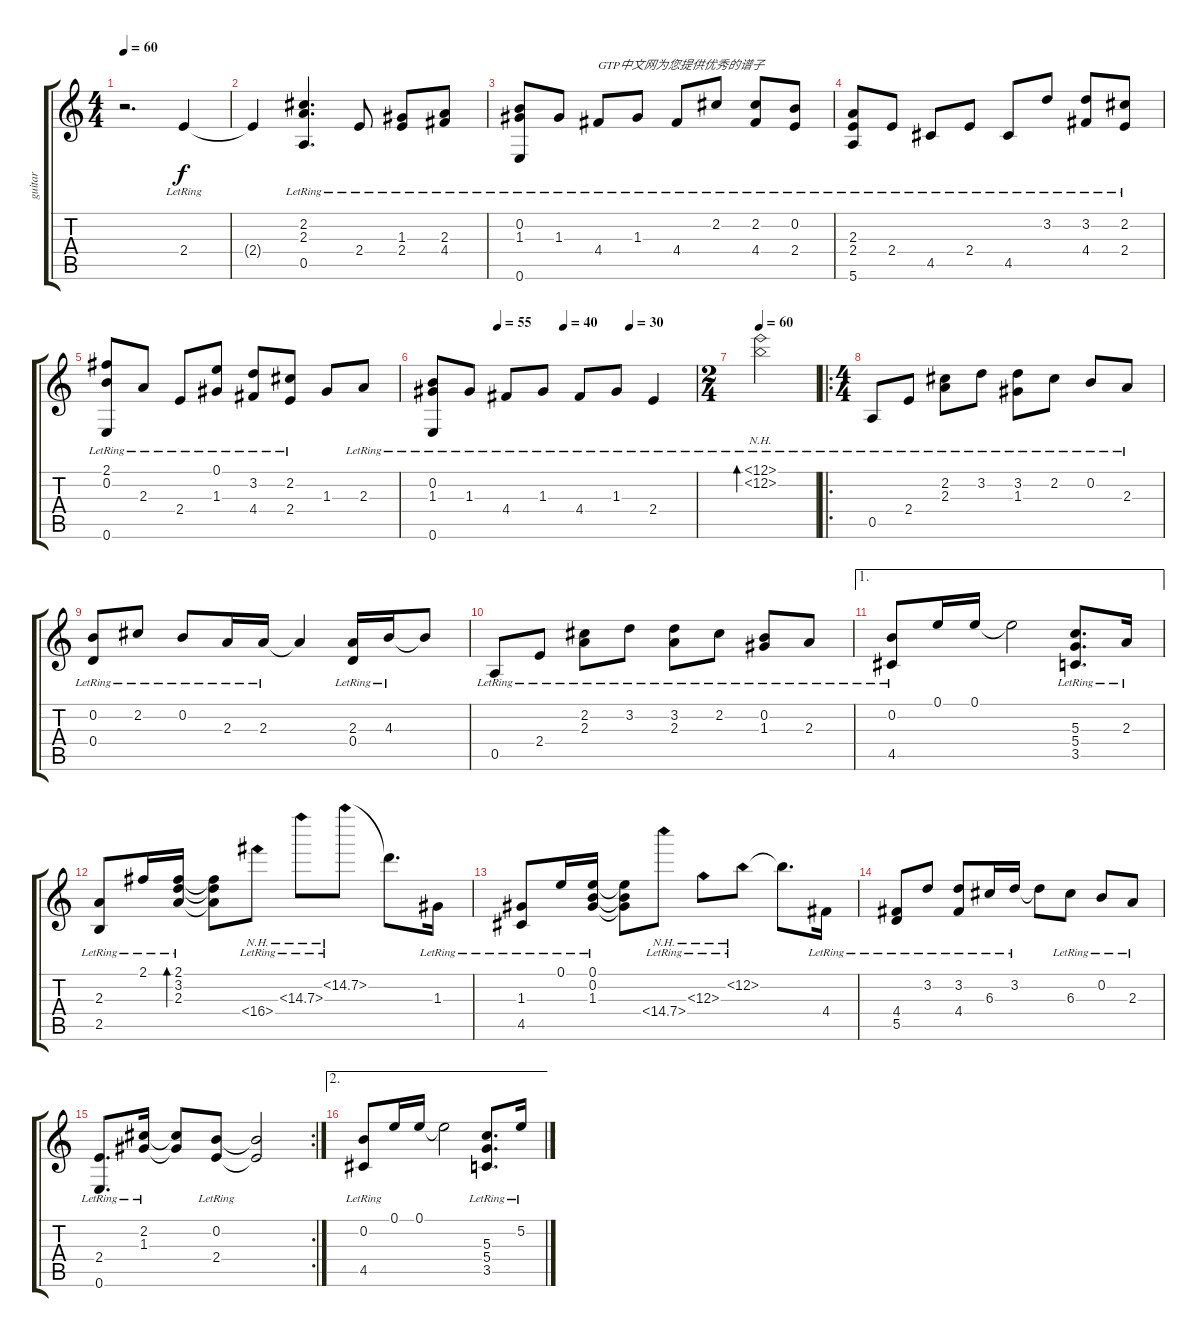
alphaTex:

\track ("guitar" "guitar") {instrument acousticguitarnylon}
\staff {score tabs}
\tuning (E4 B3 G3 D3 A2 E2) {hide}
\ts (4 4)
\tempo 60
\clef g2
\ks c
r.2{d dy f instrument acousticguitarnylon} 2.4{lr}.4 |
2.4{t}.4 (2.2{lr} 2.3{lr} 0.5{lr}).4{d} 2.4{lr}.8 (1.3{lr} 2.4{lr}).8 (2.3{lr} 4.4{lr}).8 |
(0.2{lr} 1.3{lr} 0.6{lr}).8 1.3{lr}.8 4.4{lr}.8{txt "GTP中文网为您提供优秀的谱子"} 1.3{lr}.8 4.4{lr}.8 2.2{lr}.8 (2.2{lr} 4.4{lr}).8 (0.2{lr} 2.4{lr}).8 |
(2.3{lr} 2.4{lr} 5.6{lr}).8 2.4{lr}.8 4.5{lr}.8 2.4{lr}.8 4.5{lr}.8 3.2{lr}.8 (3.2{lr} 4.4{lr}).8 (2.2{lr} 2.4{lr}).8 |
(2.1{lr} 0.2{lr} 0.6{lr}).8 2.3{lr}.8 2.4{lr}.8 (0.1{lr} 1.3{lr}).8 (3.2{lr} 4.4{lr}).8 (2.2{lr} 2.4{lr}).8 1.3.8 2.3{lr}.8 |
\tempo (55 0.25)
\tempo (40 0.5)
\tempo (30 0.75)
(0.2{lr} 1.3{lr} 0.6{lr}).8 1.3{lr}.8 4.4{lr}.8 1.3{lr}.8 4.4{lr}.8 1.3{lr}.8 2.4{lr}.4 |
\ts (2 4)
\tempo 60
(12.1{nh lr} 12.2{nh lr}).2{bd 120} |
\ro
\ts (4 4)
0.5{lr}.8 2.4{lr}.8 (2.2{lr} 2.3{lr}).8 3.2{lr}.8 (3.2{lr} 1.3{lr}).8 2.2{lr}.8 0.2{lr}.8 2.3{lr}.8 |
(0.2{lr} 0.4{lr}).8 2.2{lr}.8 0.2{lr}.8 2.3{lr}.16 2.3{lr}.16 2.3{t}.4 (2.3{lr} 0.4{lr}).16 4.3{lr}.16 4.3{t}.8 |
0.5{lr}.8 2.4{lr}.8 (2.2{lr} 2.3{lr}).8 3.2{lr}.8 (3.2{lr} 2.3{lr}).8 2.2{lr}.8 (0.2{lr} 1.3{lr}).8 2.3{lr}.8 |
\ae 1
(0.2 4.5{lr}).8 0.1.16 0.1.16 0.1{t}.2 (5.3{lr} 5.4{lr} 3.5{lr}).8{d} 2.3{lr}.16 |
(2.3{lr} 2.5{lr}).8 2.1{lr}.16 (2.1{lr} 3.2{lr} 2.3{lr}).16{bd 120} (2.1{t} 3.2{t} 2.3{t}).8 16.4{nh lr}.8 14.3{nh lr}.8 15.2{nh lr}.8 15.2{t}.8{d} 1.3{lr}.16 |
(1.3{lr} 4.5{lr}).8 0.1{lr}.16 (0.1{lr} 0.2{lr} 1.3{lr}).16 (0.1{t} 0.2{t} 1.3{t}).8 14.4{nh lr}.8 13.3{nh lr}.8 12.2{nh lr}.8 12.2{t}.8{d} 4.4{lr}.16 |
(4.4{lr} 5.5{lr}).8 3.2{lr}.8 (3.2{lr} 4.4{lr}).8 6.3{lr}.16 3.2{lr}.16 3.2{t}.8 6.3{lr}.8 0.2{lr}.8 2.3{lr}.8 |
\rc 2
(2.4{lr} 0.6{lr}).8{d} (2.2{lr} 1.3{lr}).16 (2.2{t} 1.3{t}).8 (0.2{lr} 2.4{lr}).8 (0.2{t} 2.4{t}).2 |
\ae 2
(0.2 4.5{lr}).8 0.1.16 0.1.16 0.1{t}.2 (5.3{lr} 5.4{lr} 3.5{lr}).8{d} 5.2{lr}.16
